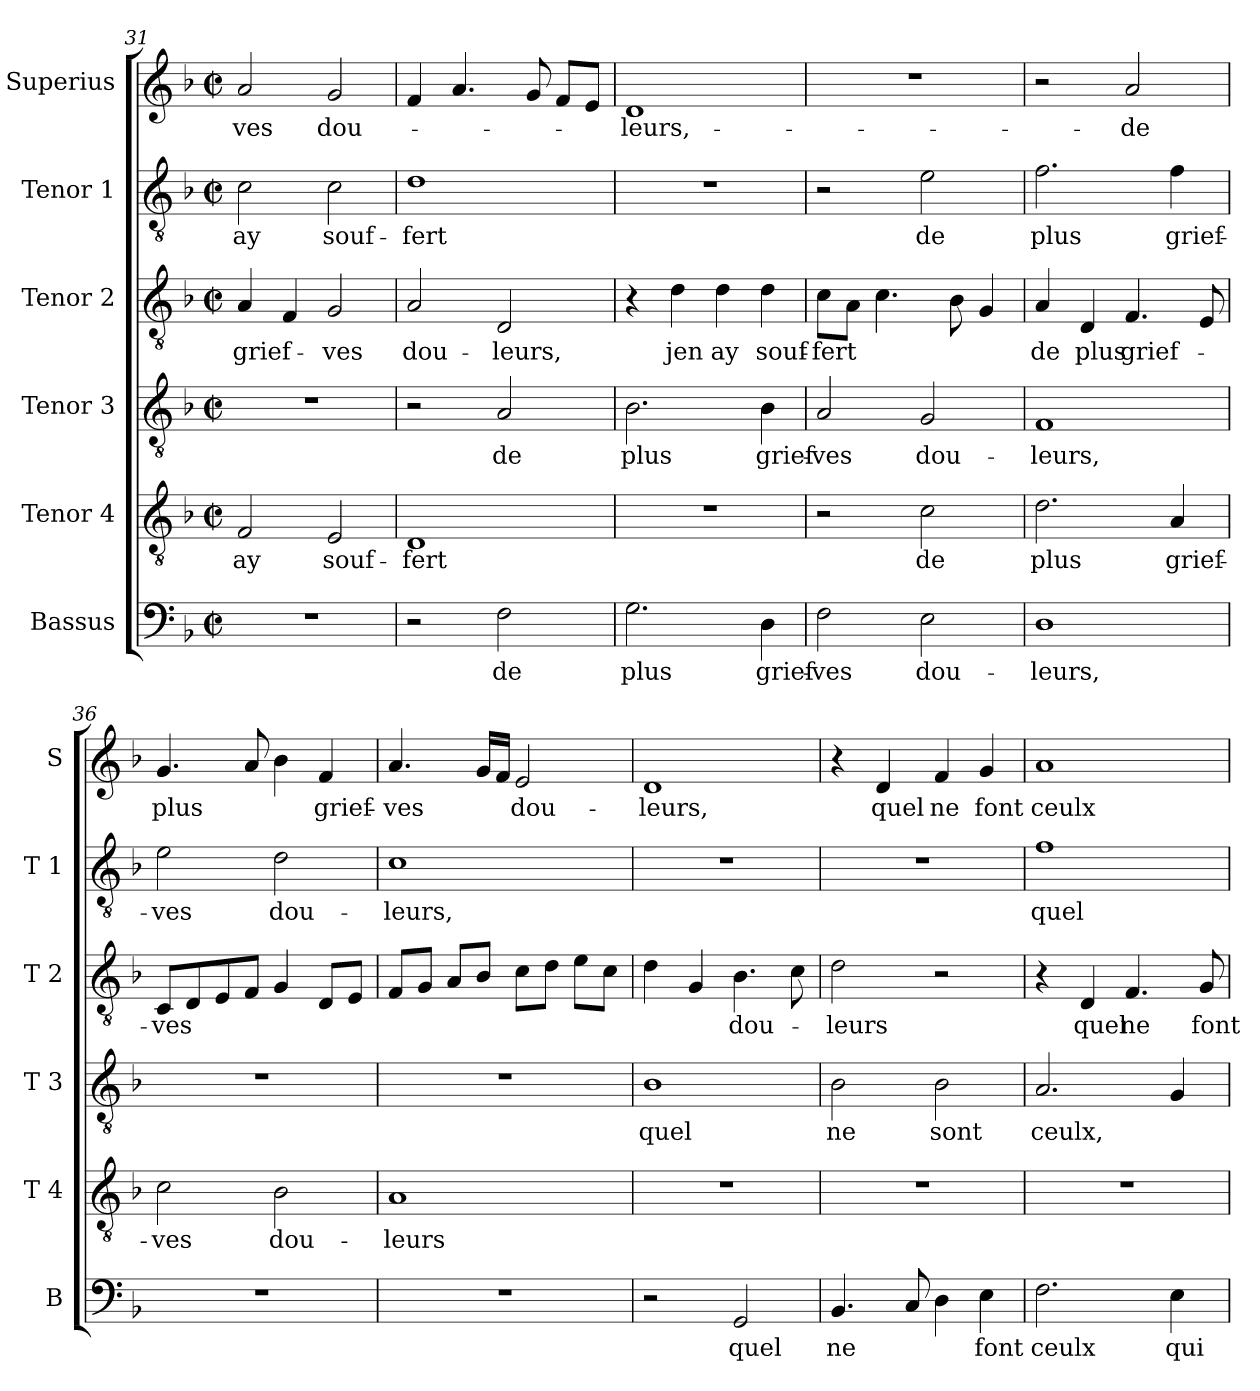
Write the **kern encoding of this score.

**kern	**text	**kern	**text	**kern	**text	**kern	**text	**kern	**text	**kern	**text
*part6	*part6	*part5	*part5	*part4	*part4	*part3	*part3	*part2	*part2	*part1	*part1
*staff6	*staff6	*staff5	*staff5	*staff4	*staff4	*staff3	*staff3	*staff2	*staff2	*staff1	*staff1
*I"Bassus	*	*I"Tenor 4	*	*I"Tenor 3	*	*I"Tenor 2	*	*I"Tenor 1	*	*I"Superius	*
*I'B	*	*I'T 4	*	*I'T 3	*	*I'T 2	*	*I'T 1	*	*I'S	*
*clefF4	*	*clefGv2	*	*clefGv2	*	*clefGv2	*	*clefGv2	*	*clefG2	*
*k[b-]	*	*k[b-]	*	*k[b-]	*	*k[b-]	*	*k[b-]	*	*k[b-]	*
*F:	*	*F:	*	*F:	*	*F:	*	*F:	*	*F:	*
*M2/2	*	*M2/2	*	*M2/2	*	*M2/2	*	*M2/2	*	*M2/2	*
*met(c|)	*	*met(c|)	*	*met(c|)	*	*met(c|)	*	*met(c|)	*	*met(c|)	*
=31	=31	=31	=31	=31	=31	=31	=31	=31	=31	=31	=31
1r	.	2F/	ay	1r	.	4A/	grief-	2c\	ay	2a/	-ves
.	.	.	.	.	.	4F/	.	.	.	.	.
.	.	2E/	souf-	.	.	2G/	-ves	2c\	souf-	2g/	dou-
=32	=32	=32	=32	=32	=32	=32	=32	=32	=32	=32	=32
2r	.	1D	-fert	2r	.	2A/	dou-	1d	-fert	4f/	.
.	.	.	.	.	.	.	.	.	.	4.a/	.
2F\	de	.	.	2A/	de	2D/	-leurs,	.	.	.	.
.	.	.	.	.	.	.	.	.	.	8g/	.
.	.	.	.	.	.	.	.	.	.	8f/L	.
.	.	.	.	.	.	.	.	.	.	8e/J	.
=33	=33	=33	=33	=33	=33	=33	=33	=33	=33	=33	=33
2.G\	plus	1r	.	2.B-\	plus	4r	.	1r	.	1d	-leurs,-
.	.	.	.	.	.	4d\	jen	.	.	.	.
.	.	.	.	.	.	4d\	ay	.	.	.	.
4D\	grief-	.	.	4B-\	grief-	4d\	souf-	.	.	.	.
=34	=34	=34	=34	=34	=34	=34	=34	=34	=34	=34	=34
2F\	-ves	2r	.	2A/	-ves	8c\L	-fert	2r	.	1r	.
.	.	.	.	.	.	8A\J	.	.	.	.	.
.	.	.	.	.	.	4.c\	.	.	.	.	.
2E\	dou-	2c\	de	2G/	dou-	.	.	2e\	de	.	.
.	.	.	.	.	.	8B-\	.	.	.	.	.
.	.	.	.	.	.	4G/	.	.	.	.	.
=35	=35	=35	=35	=35	=35	=35	=35	=35	=35	=35	=35
1D	-leurs,	2.d\	plus	1F	-leurs,	4A/	de	2.f\	plus	2r	.
.	.	.	.	.	.	4D/	plus	.	.	.	.
.	.	.	.	.	.	4.F/	grief-	.	.	2a/	-de
.	.	4A/	grief-	.	.	.	.	4f\	grief-	.	.
.	.	.	.	.	.	8E/	.	.	.	.	.
!!LO:PB:g=z
=36	=36	=36	=36	=36	=36	=36	=36	=36	=36	=36	=36
1r	.	2c\	-ves	1r	.	8C/L	-ves	2e\	-ves	4.g/	plus
.	.	.	.	.	.	8D/	.	.	.	.	.
.	.	.	.	.	.	8E/	.	.	.	.	.
.	.	.	.	.	.	8F/J	.	.	.	8a/	.
.	.	2B-\	dou-	.	.	4G/	.	2d\	dou-	4b-\	.
.	.	.	.	.	.	8D/L	.	.	.	4f/	grief-
.	.	.	.	.	.	8E/J	.	.	.	.	.
=37	=37	=37	=37	=37	=37	=37	=37	=37	=37	=37	=37
1r	.	1A	-leurs	1r	.	8F/L	.	1c	-leurs,	4.a/	-ves
.	.	.	.	.	.	8G/J	.	.	.	.	.
.	.	.	.	.	.	8A/L	.	.	.	.	.
.	.	.	.	.	.	8B-/J	.	.	.	16g/LL	.
.	.	.	.	.	.	.	.	.	.	16f/JJ	.
.	.	.	.	.	.	8c\L	.	.	.	2e/	dou-
.	.	.	.	.	.	8d\J	.	.	.	.	.
.	.	.	.	.	.	8e\L	.	.	.	.	.
.	.	.	.	.	.	8c\J	.	.	.	.	.
=38	=38	=38	=38	=38	=38	=38	=38	=38	=38	=38	=38
2r	.	1r	.	1B-	quel	4d\	.	1r	.	1d	-leurs,
.	.	.	.	.	.	4G/	.	.	.	.	.
2GG/	quel	.	.	.	.	4.B-\	dou-	.	.	.	.
.	.	.	.	.	.	8c\	.	.	.	.	.
=39	=39	=39	=39	=39	=39	=39	=39	=39	=39	=39	=39
4.BB-/	ne	1r	.	2B-\	ne	2d\	-leurs	1r	.	4r	.
.	.	.	.	.	.	.	.	.	.	4d/	quel
8C/	.	.	.	.	.	.	.	.	.	.	.
4D\	.	.	.	2B-\	sont	2r	.	.	.	4f/	ne
4E\	font	.	.	.	.	.	.	.	.	4g/	font
=40	=40	=40	=40	=40	=40	=40	=40	=40	=40	=40	=40
2.F\	ceulx	1r	.	2.A/	ceulx,	4r	.	1f	quel	1a	ceulx
.	.	.	.	.	.	4D/	quel	.	.	.	.
.	.	.	.	.	.	4.F/	ne	.	.	.	.
4E\	qui	.	.	4G/	.	.	.	.	.	.	.
.	.	.	.	.	.	8G/	font	.	.	.	.
=	=	=	=	=	=	=	=	=	=	=	=
*-	*-	*-	*-	*-	*-	*-	*-	*-	*-	*-	*-
